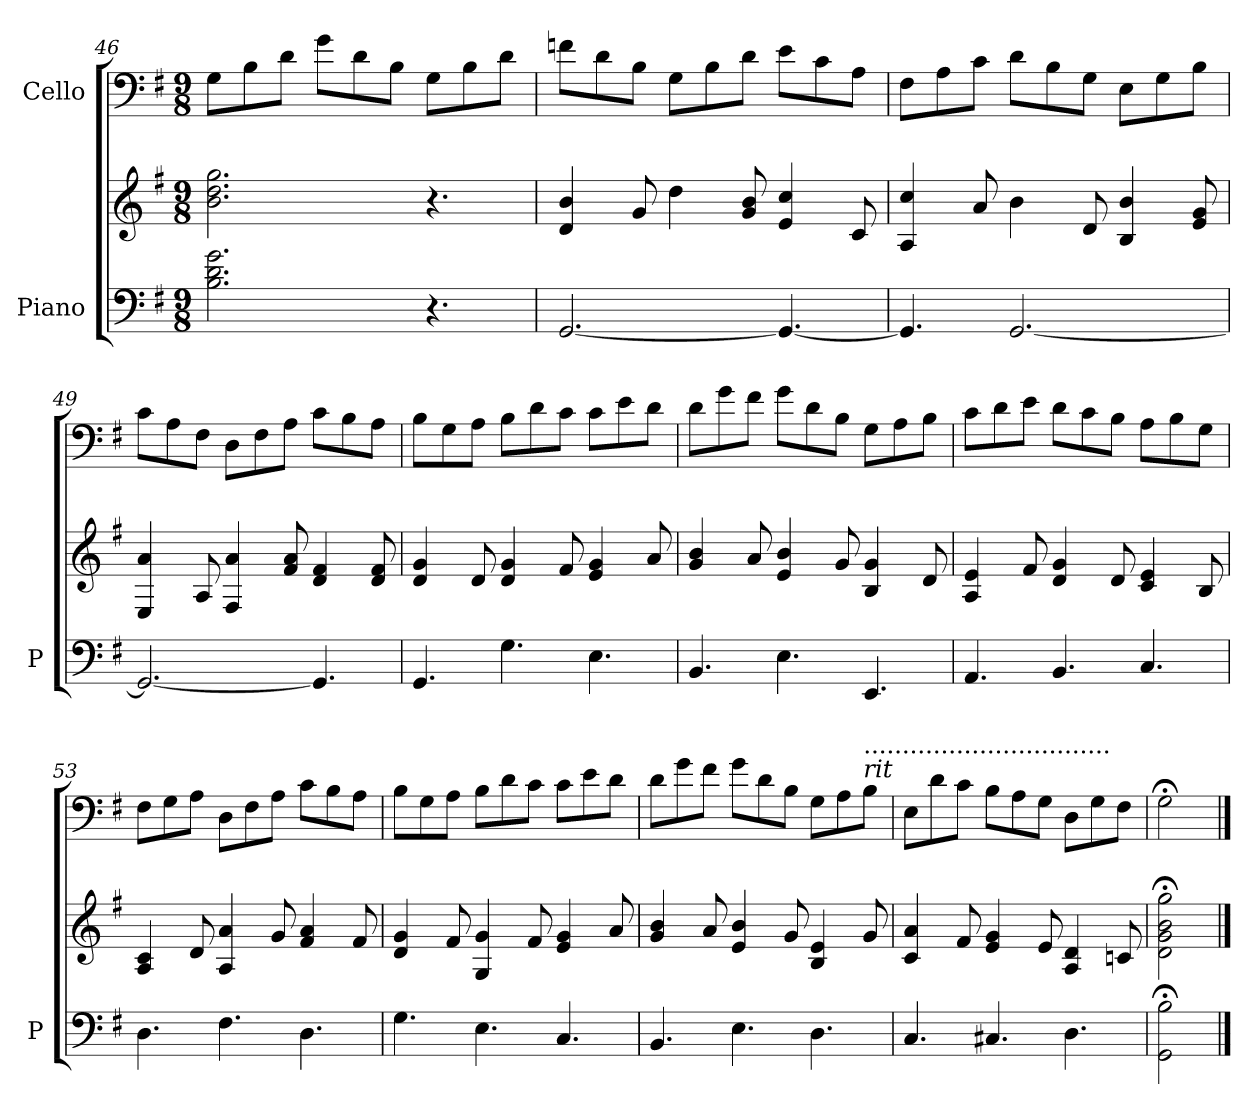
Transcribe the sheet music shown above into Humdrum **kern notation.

**kern	**kern	**kern
*part2	*part2	*part1
*staff3	*staff2	*staff1
*I"Piano	*	*I"Cello
*I'P	*	*
*clefF4	*clefG2	*clefF4
*k[f#]	*k[f#]	*k[f#]
*M9/8	*M9/8	*M9/8
=46	=46	=46
2.B\ 2.d\ 2.g\	2.b\ 2.dd\ 2.gg\	8G\L
.	.	8B\
.	.	8d\J
.	.	8g\L
.	.	8d\
.	.	8B\J
4.r	4.r	8G\L
.	.	8B\
.	.	8d\J
=47	=47	=47
[2.GG/	4d/ 4b/	8fn\L
.	.	8d\
.	8g/	8B\J
.	4dd\	8G\L
.	.	8B\
.	8g/ 8b/	8d\J
4.GG/_	4e/ 4cc/	8e\L
.	.	8c\
.	8c/	8A\J
=48	=48	=48
4.GG/]	4A/ 4cc/	8F#\L
.	.	8A\
.	8a/	8c\J
[2.GG/	4b\	8d\L
.	.	8B\
.	8d/	8G\J
.	4B/ 4b/	8E\L
.	.	8G\
.	8e/ 8g/	8B\J
!!LO:LB:g=z
=49	=49	=49
2.GG/_	4E/ 4a/	8c\L
.	.	8A\
.	8A/	8F#\J
.	4F#/ 4a/	8D\L
.	.	8F#\
.	8f#/ 8a/	8A\J
4.GG/]	4d/ 4f#/	8c\L
.	.	8B\
.	8d/ 8f#/	8A\J
=50	=50	=50
4.GG/	4d/ 4g/	8B\L
.	.	8G\
.	8d/	8A\J
4.G\	4d/ 4g/	8B\L
.	.	8d\
.	8f#/	8c\J
4.E\	4e/ 4g/	8c\L
.	.	8e\
.	8a/	8d\J
=51	=51	=51
4.BB/	4g/ 4b/	8d\L
.	.	8g\
.	8a/	8f#\J
4.E\	4e/ 4b/	8g\L
.	.	8d\
.	8g/	8B\J
4.EE/	4B/ 4g/	8G\L
.	.	8A\
.	8d/	8B\J
=52	=52	=52
4.AA/	4A/ 4e/	8c\L
.	.	8d\
.	8f#/	8e\J
4.BB/	4d/ 4g/	8d\L
.	.	8c\
.	8d/	8B\J
4.C/	4c/ 4e/	8A\L
.	.	8B\
.	8B/	8G\J
!!LO:LB:g=z
=53	=53	=53
4.D\	4A/ 4c/	8F#\L
.	.	8G\
.	8d/	8A\J
4.F#\	4A/ 4a/	8D\L
.	.	8F#\
.	8g/	8A\J
4.D\	4f#/ 4a/	8c\L
.	.	8B\
.	8f#/	8A\J
=54	=54	=54
4.G\	4d/ 4g/	8B\L
.	.	8G\
.	8f#/	8A\J
4.E\	4G/ 4g/	8B\L
.	.	8d\
.	8f#/	8c\J
4.C/	4e/ 4g/	8c\L
.	.	8e\
.	8a/	8d\J
=55	=55	=55
4.BB/	4g/ 4b/	8d\L
.	.	8g\
.	8a/	8f#\J
4.E\	4e/ 4b/	8g\L
.	.	8d\
.	8g/	8B\J
4.D\	4B/ 4e/	8G\L
.	.	8A\
!	!	!LO:TX:a:i:t=rit
!	!	!LO:TX:a:t=................................
.	8g/	8B\J
=56	=56	=56
4.C/	4c/ 4a/	8E\L
.	.	8d\
.	8f#/	8c\J
*	*	*MM60
4.C#X/	4e/ 4g/	8B\L
.	.	8A\
.	8e/	8G\J
4.D\	4A/ 4d/	8D\L
.	.	8G\
*	*	*MM44
.	8cn/	8F#\J
=57	=57	=57
2GG\; 2B\;	2d\;< 2g\;< 2b\;< 2gg\;<	2G;<\
==	==	==
*-	*-	*-
